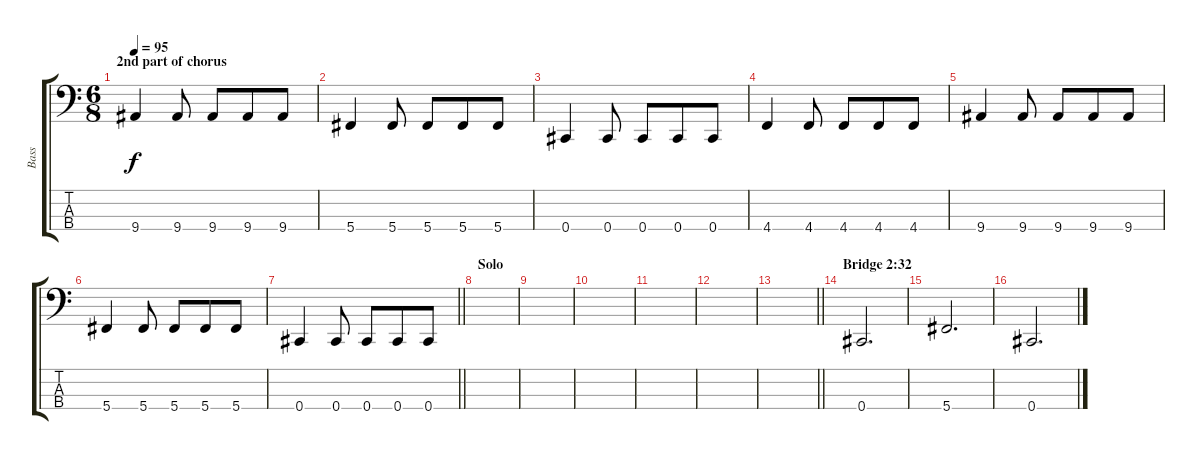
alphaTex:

\track ("Bass" "Bass") {instrument electricbassfinger}
\staff {score tabs}
\tuning (Gb2 Db2 Ab1 Db1) {hide}
\ts (6 8)
\section ("" "2nd part of chorus")
\tempo 95
\clef f4
\ks c
9.4.4{dy f} 9.4.8 9.4.8 9.4.8 9.4.8 |
5.4.4 5.4.8 5.4.8 5.4.8 5.4.8 |
0.4.4 0.4.8 0.4.8 0.4.8 0.4.8 |
4.4.4 4.4.8 4.4.8 4.4.8 4.4.8 |
9.4.4 9.4.8 9.4.8 9.4.8 9.4.8 |
5.4.4 5.4.8 5.4.8 5.4.8 5.4.8 |
\barLineRight lightlight
0.4.4 0.4.8 0.4.8 0.4.8 0.4.8 |
\section ("" "Solo")
|
|
|
|
|
\barLineRight lightlight
|
\section ("" "Bridge 2:32")
0.4.2{d} |
5.4.2{d} |
0.4.2{d}
